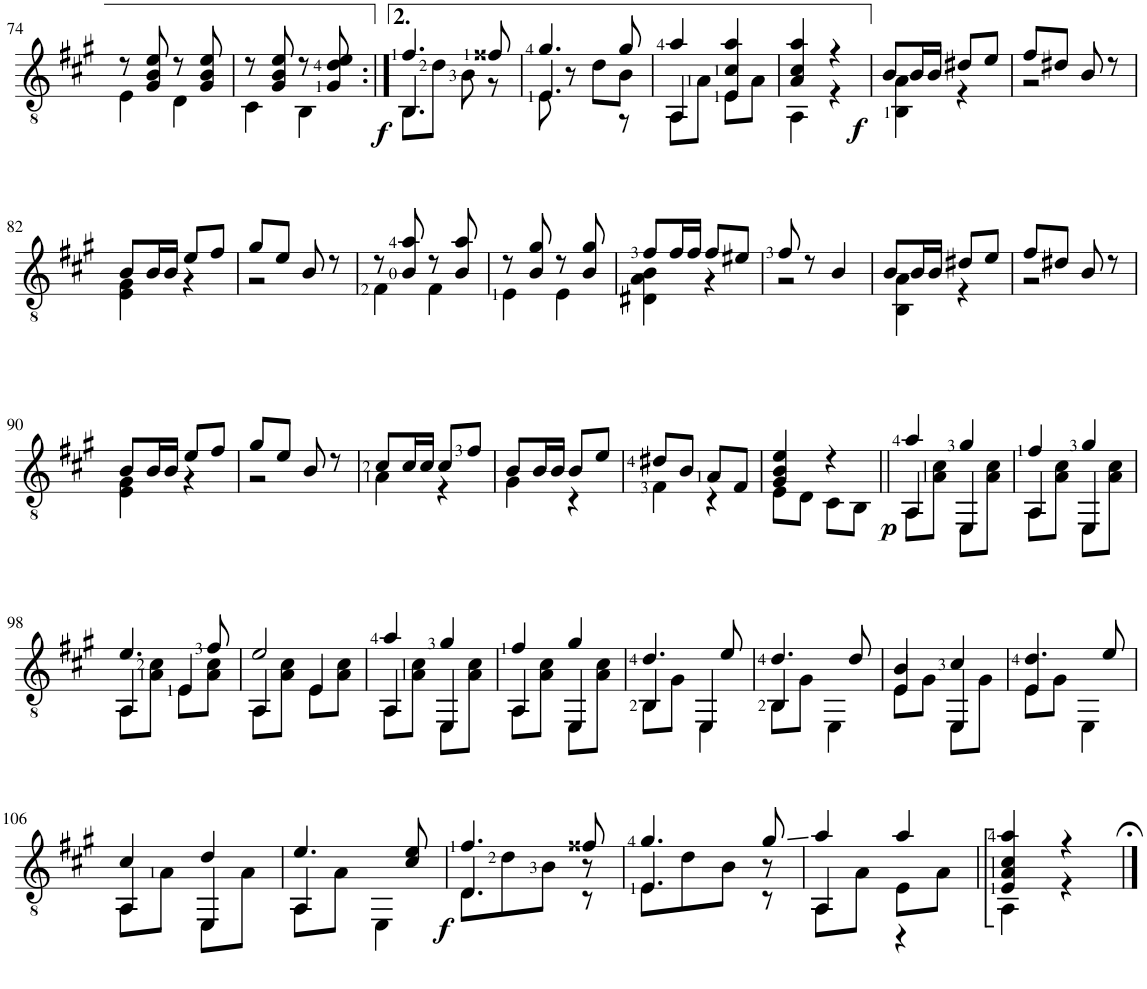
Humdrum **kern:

**kern	**dynam
*part1	*part1
*staff1	*staff1
*I"Guitar	*
*I'Guit.	*
!!LO:PB:g=z
*clefGv2	*
*k[f#c#g#]	*
*M2/4	*
=74	=74
*^	*
8r	4E\	.
8G#/ 8B/ 8e/	.	.
8r	4D\	.
8G#/ 8B/ 8e/	.	.
=75	=75	=75
8r	4C#\	.
8G#/ 8B/ 8e/	.	.
8r	4BB\	.
!	!	!LO:DY:b
8G#/ 8d/ 8e/	.	f
=76:|!	=76:|!	=76:|!
*	*^	*
4.f#/	8BB\L	4.BB/	.
.	8d\J	.	.
.	8B\	.	.
8f##X/	8r	8ryy	.
=77	=77	=77	=77
4.g#/	8E\	4.E/	.
.	8r	.	.
.	8d\L	.	.
8g#/	8B\J	8r	.
=78	=78	=78	=78
4a/	8AA\L	4AA/	.
.	8A\J	.	.
4c#/ 4a/	8E\L	4E/	.
.	8A\J	.	.
*	*v	*v	*
=79	=79	=79
4A/ 4c#/ 4a/	4AA\	.
!	!	!LO:DY:b
4r	4r	f
=80	=80	=80
8B/L	4BB\ 4A\	.
16B/L	.	.
16B/JJ	.	.
8d#X/L	4r	.
8e/J	.	.
=81	=81	=81
8f#/L	2r	.
8d#X/J	.	.
8B/	.	.
8r	.	.
!!LO:LB:g=z	!!
=82	=82	=82
8B/L	4E\ 4G#\	.
16B/L	.	.
16B/JJ	.	.
8e/L	4r	.
8f#/J	.	.
=83	=83	=83
8g#/L	2r	.
8e/J	.	.
8B/	.	.
8r	.	.
=84	=84	=84
8r	4F#\	.
8B/ 8a/	.	.
8r	4F#\	.
8B/ 8a/	.	.
=85	=85	=85
8r	4E\	.
8B/ 8g#/	.	.
8r	4E\	.
8B/ 8g#/	.	.
=86	=86	=86
8f#/L	4D#X\ 4A\ 4B\	.
16f#/L	.	.
16f#/JJ	.	.
8f#/L	4r	.
8e#X/J	.	.
=87	=87	=87
8f#/	2r	.
8r	.	.
4B/	.	.
=88	=88	=88
8B/L	4BB\ 4A\	.
16B/L	.	.
16B/JJ	.	.
8d#X/L	4r	.
8e/J	.	.
=89	=89	=89
8f#/L	2r	.
8d#X/J	.	.
8B/	.	.
8r	.	.
!!LO:LB:g=z	!!
=90	=90	=90
8B/L	4E\ 4G#\	.
16B/L	.	.
16B/JJ	.	.
8e/L	4r	.
8f#/J	.	.
=91	=91	=91
8g#/L	2r	.
8e/J	.	.
8B/	.	.
8r	.	.
=92	=92	=92
8c#/L	4A\	.
16c#/L	.	.
16c#/JJ	.	.
8c#/L	4r	.
8f#/J	.	.
=93	=93	=93
8B/L	4G#\	.
16B/L	.	.
16B/JJ	.	.
8B/L	4r	.
8e/J	.	.
=94	=94	=94
8d#X/L	4F#\	.
8B/J	.	.
8A/L	4r	.
8F#/J	.	.
=95	=95	=95
4G#/ 4B/ 4e/	8E\L	.
.	8D\J	.
4r	8C#\L	.
.	8BB\J	.
=96||	=96||	=96||
*	*^	*
!	!	!	!LO:DY:b
4a/	8AA\L	4AA/	p
.	8A\ 8c#\J	.	.
4g#/	8EE\L	4EE/	.
.	8A\ 8c#\J	.	.
=97	=97	=97	=97
4f#/	8AA\L	4AA/	.
.	8A\ 8c#\J	.	.
4g#/	8EE\L	4EE/	.
.	8A\ 8c#\J	.	.
!!LO:LB:g=z	!!	!!
=98	=98	=98	=98
4.e/	8AA\L	4AA/	.
.	8A\ 8c#\J	.	.
.	8E\L	4E/	.
8f#/	8A\ 8c#\J	.	.
=99	=99	=99	=99
2e/	8AA\L	4AA/	.
.	8A\ 8c#\J	.	.
.	8E\L	4E/	.
.	8A\ 8c#\J	.	.
=100	=100	=100	=100
4a/	8AA\L	4AA/	.
.	8A\ 8c#\J	.	.
4g#/	8EE\L	4EE/	.
.	8A\ 8c#\J	.	.
=101	=101	=101	=101
4f#/	8AA\L	4AA/	.
.	8A\ 8c#\J	.	.
4g#/	8EE\L	4EE/	.
.	8A\ 8c#\J	.	.
=102	=102	=102	=102
4.d/	8BB\L	4BB/	.
.	8G#\J	.	.
.	4EE\	4EE/	.
8e/	.	.	.
=103	=103	=103	=103
4.d/	8BB\L	4BB/	.
.	8G#\J	.	.
.	4EE\	4ryy	.
8d/	.	.	.
=104	=104	=104	=104
4B/	8E\L	4E/	.
.	8G#\J	.	.
4c#/	8EE\L	4EE/	.
.	8G#\J	.	.
=105	=105	=105	=105
4.d/	8E\L	4E/	.
.	8G#\J	.	.
.	4EE\	4ryy	.
8e/	.	.	.
!!LO:LB:g=z	!!	!!
=106	=106	=106	=106
4c#/	8AA\L	4AA/	.
.	8A\J	.	.
4d/	8EE\L	4EE/	.
.	8A\J	.	.
=107	=107	=107	=107
4.e/	8AA\L	4AA/	.
.	8A\J	.	.
.	4EE\	4ryy	.
!	!	!	!LO:DY:b
8c#/ 8e/	.	.	f
=108	=108	=108	=108
4.f#/	8D\L	4.D/	.
.	8d\	.	.
.	8B\J	.	.
8f##X/	8r	8r	.
=109	=109	=109	=109
4.g#/	8E\L	4.E/	.
.	8d\	.	.
.	8B\J	.	.
8g#/	8r	8r	.
=110	=110	=110	=110
4a/	8AA\L	4AA/	.
.	8A\J	.	.
4a/	8E\L	4r	.
.	8A\J	.	.
*	*v	*v	*
=111	=111	=111
4E/: 4A/: 4c#/: 4a/:	4AA\	.
4r	4r	.
*v	*v	*
==	==
*-	*-
